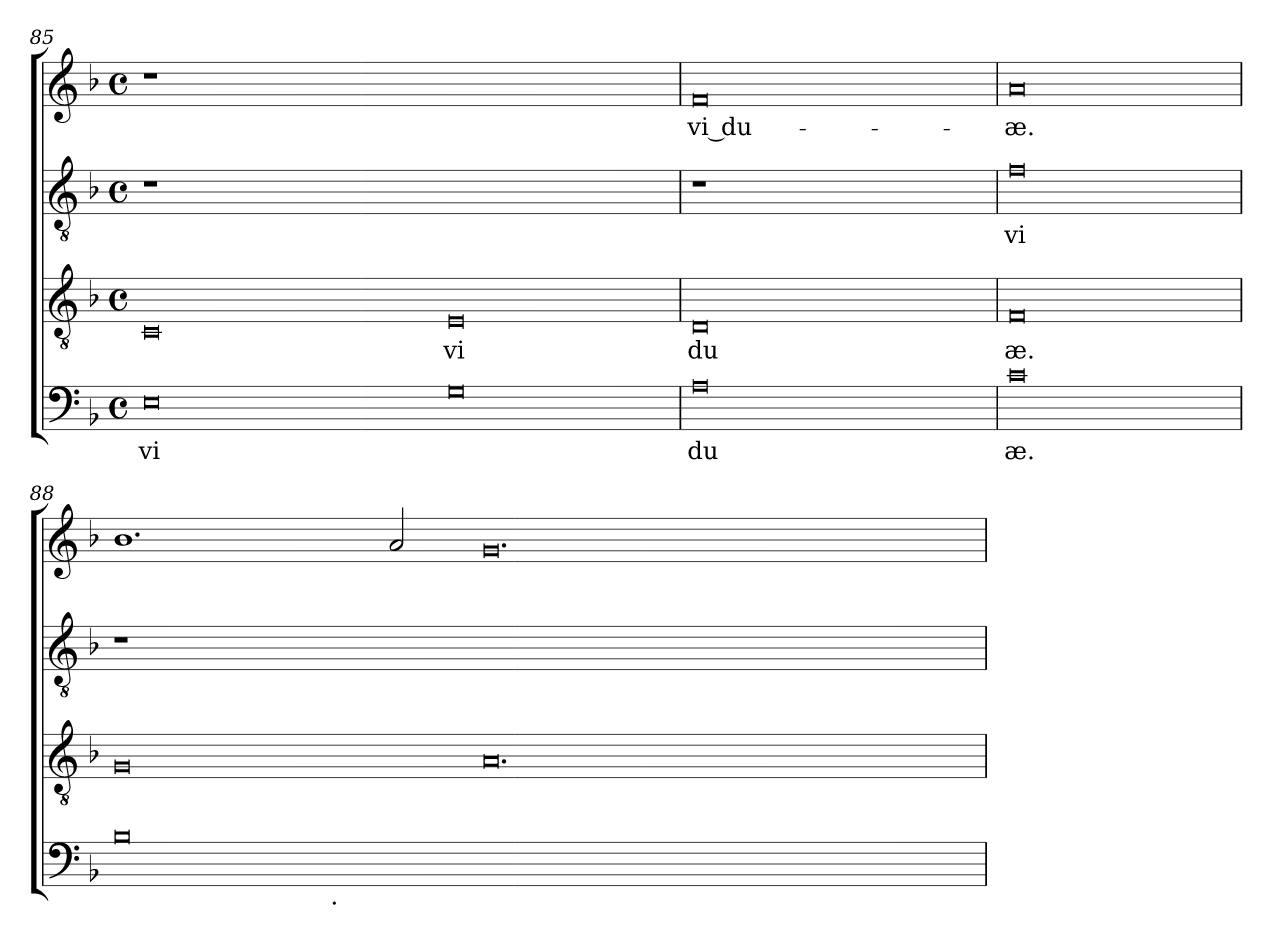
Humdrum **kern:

**kern	**text	**kern	**text	**kern	**text	**kern	**text
*part4	*part4	*part3	*part3	*part2	*part2	*part1	*part1
*staff4	*staff4	*staff3	*staff3	*staff2	*staff2	*staff1	*staff1
!!LO:PB:g=z
*clefF4	*	*clefGv2	*	*clefGv2	*	*clefG2	*
*k[b-]	*	*k[b-]	*	*k[b-]	*	*k[b-]	*
*F:	*	*F:	*	*F:	*	*F:	*
*M4/4	*	*M4/4	*	*M4/4	*	*M4/4	*
*met(c)	*	*met(c)	*	*met(c)	*	*met(c)	*
=85	=85	=85	=85	=85	=85	=85	=85
!	!LO:LY:b	!	!	!	!	!	!
0E	vi	0C	.	1r	.	1r	.
.	.	.	.	0.ryy	.	0.ryy	.
!	!	!	!LO:LY:b	!	!	!	!
0G	.	0E	vi	.	.	.	.
=86	=86	=86	=86	=86	=86	=86	=86
!	!LO:LY:b	!	!LO:LY:b	!	!	!	!LO:LY:b
0A	du	0D	du	1r	.	0f	vi du-
.	.	.	.	1ryy	.	.	.
=87	=87	=87	=87	=87	=87	=87	=87
!	!LO:LY:b	!	!LO:LY:b	!	!LO:LY:b:rj	!	!LO:LY:b
0c	æ.	0F	æ.	0f	vi	0a	-æ.
=88	=88	=88	=88	=88	=88	=88	=88
*^	*	*	*	*	*	*	*
0B-	1ryy	.	0G	.	1r	.	1.b-	.
.	4ryy	.	.	.	00ryy	.	.	.
.	64ryy	.	.	.	.	.	.	.
!	!LO:TX:b:t=.	!	!	!	!	!	!	!
.	1ryy	.	.	.	.	.	.	.
.	.	.	.	.	.	.	2a/	.
0.ryy	.	.	0.A	.	.	.	0.g	.
.	1ryy	.	.	.	.	.	.	.
.	1ryy	.	.	.	.	.	.	.
.	2ryy	.	.	.	.	.	.	.
.	8...ryy	.	.	.	.	.	.	.
*v	*v	*	*	*	*	*	*	*
=	=	=	=	=	=	=	=
*-	*-	*-	*-	*-	*-	*-	*-
